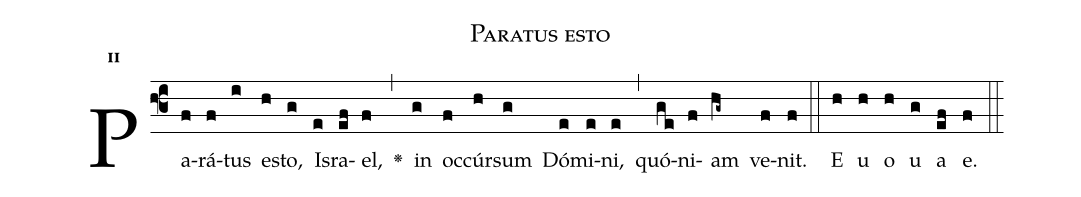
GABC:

name:Paratus esto;
office-part:Antiphona;
mode:2;
%%
initial-style: 1;
name: Paratus esto
book: Antiphonae & Responsoria/Tomus I, p. 64;
occasion: Post diem 16 Dec Sabbato;
office-part: Laudes Ant 3;
user-notes: ;
commentary: ;
annotation: 2d;
centering-scheme: english;
fontsize: 12;
font: OFLSortsMillGoudy;
height: 11;
width: 4.5;
%%
(f3)Pa(f)rá(f)tus(i) e(h)sto,(g) Is(e)ra(ef)el,(f) <v>\greheightstar</v>(,) in(g) oc(f)cúr(h)sum(g) Dó(e)mi(e)ni,(e) (,) quó(ge)ni(f)am(hg~) ve(f)nit.(f) (::)
E(h) u(h) o(h) u(g) a(ef) e.(f) (::)
